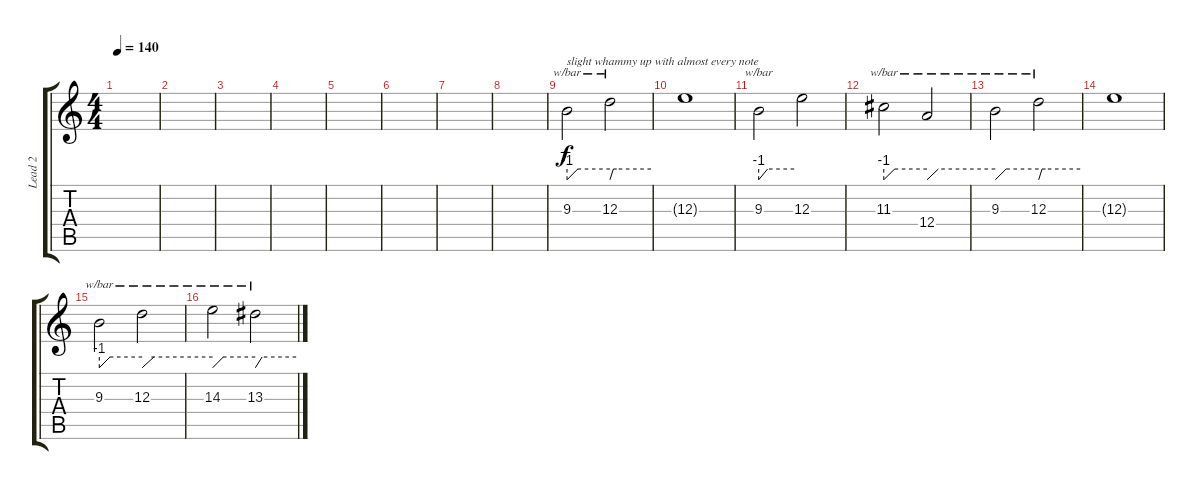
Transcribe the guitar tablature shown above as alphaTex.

\track ("Lead 2" "Lead 2") {instrument distortionguitar}
\staff {score tabs}
\tuning (Db4 Ab3 E3 B2 Gb2 Db2) {hide}
\ts (4 4)
\tempo 140
\clef g2
\ks c
|
|
|
|
|
|
|
|
9.3.2{tbe (custom default 0 -4 15 0 60 0) txt "slight whammy up with almost every note" volume 11} 12.3.2{tbe (custom default 0 -4 5 0 10 0 60 0)} |
12.3{t}.1 |
9.3.2{tbe (custom default 0 -4 15 0 60 0)} 12.3.2 |
11.3.2{tbe (custom default 0 -4 15 0 60 0)} 12.4.2{tbe (custom default 0 -4 10 0 60 0)} |
9.3.2{tbe (custom default 0 -4 15 0 60 0)} 12.3.2{tbe (custom default 0 -4 5 0 10 0 60 0)} |
12.3{t}.1 |
9.3.2{tbe (custom default 0 -4 15 0 60 0)} 12.3.2{tbe (custom default 0 -4 10 0 60 0)} |
14.3.2{tbe (custom default 0 -4 15 0 60 0)} 13.3.2{tbe (custom default 0 -4 10 0 60 0)}
